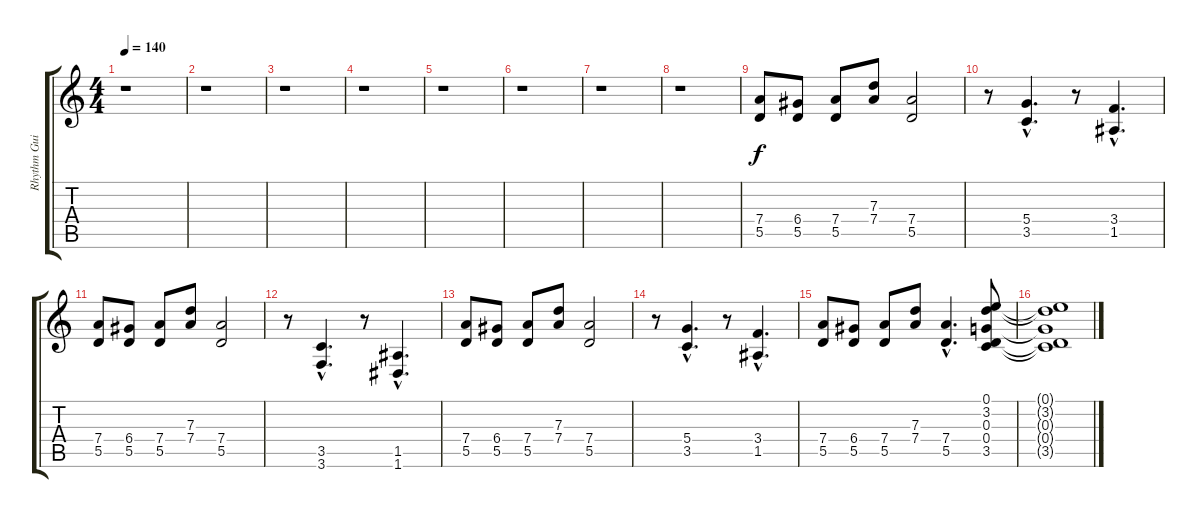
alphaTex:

\track ("Rhythm Guitar" "Rhythm Gui") {instrument overdrivenguitar}
\staff {score tabs}
\tuning (E4 B3 G3 D3 A2 D2) {hide}
\ts (4 4)
\tempo 140
\clef g2
\ks c
r.1{dy f} |
r.1 |
r.1 |
r.1 |
r.1 |
r.1 |
r.1 |
r.1 |
(7.4 5.5).8 (6.4 5.5).8 (7.4 5.5).8 (7.3 7.4).8 (7.4 5.5).2 |
r.8 (5.4{hac} 3.5{hac}).4{d} r.8 (3.4{hac} 1.5{hac}).4{d} |
(7.4 5.5).8 (6.4 5.5).8 (7.4 5.5).8 (7.3 7.4).8 (7.4 5.5).2 |
r.8 (3.5{hac} 3.6{hac}).4{d} r.8 (1.5{hac} 1.6{hac}).4{d} |
(7.4 5.5).8 (6.4 5.5).8 (7.4 5.5).8 (7.3 7.4).8 (7.4 5.5).2 |
r.8 (5.4{hac} 3.5{hac}).4{d} r.8 (3.4{hac} 1.5{hac}).4{d} |
(7.4 5.5).8 (6.4 5.5).8 (7.4 5.5).8 (7.3 7.4).8 (7.4{hac} 5.5{hac}).4{d} (0.1 3.2 0.3 0.4 3.5).8 |
(0.1{t} 3.2{t} 0.3{t} 0.4{t} 3.5{t}).1
